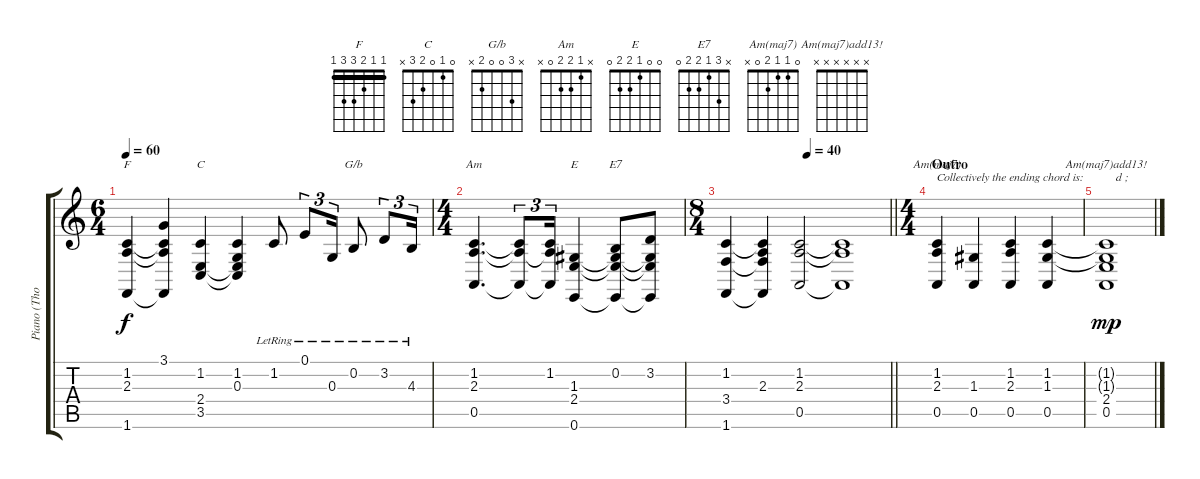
\track ("Piano (Thom Yorke)" "Piano (Tho") {instrument acousticgrandpiano}
\staff {score tabs}
\tuning (E4 B3 G3 D3 A2 E2) {hide}
\chord ("F" 1 1 2 3 3 1) {barre 1}
\chord ("C" 0 1 0 2 3 x)
\chord ("G/b" x 3 0 0 2 x)
\chord ("Am" x 1 2 2 0 x)
\chord ("E" 0 0 1 2 2 0)
\chord ("E7" x 3 1 2 2 0)
\chord ("Am(maj7)" 0 1 1 2 0 x)
\chord ("Am(maj7)add13!" x x x x x x)
\ts (6 4)
\tempo 60
\clef g2
\ks aminor
(1.2 2.3 1.6).4{ch "F" dy f} (3.1 1.2{t} 2.3{t} 1.6{t}).4 (1.2 2.4 3.5).4{ch "C"} (1.2 0.3 2.4{t} 3.5{t}).4 1.2{lr}.8 0.1{lr}.8{tu (3 2)} 0.3{lr}.16{tu (3 2) beam split} 0.2{lr}.8{ch "G/b"} 3.2{lr}.8{tu (3 2)} 4.3{lr}.16{tu (3 2)} |
\ts (4 4)
(1.2 2.3 0.5).4{d ch "Am"} (1.2{t} 2.3{t} 0.5{t}).8{tu (3 2)} (1.2 2.3{t} 0.5{t}).16{tu (3 2)} (1.3 2.4 0.6).4{ch "E"} (0.2 1.3{t} 2.4{t} 0.6{t}).8{ch "E7" beam merge} (3.2 1.3{t} 2.4{t} 0.6{t}).8 |
\ts (8 4)
\tempo (40 0.5)
\barLineRight lightlight
(1.2 3.4 1.6).4 (1.2{t} 2.3 3.4{t} 1.6{t}).4 (1.2 2.3 0.5).2 (1.2{t} 2.3{t} 0.5{t}).1 |
\ts (4 4)
\section ("" "Outro")
(1.2 2.3 0.5).4{ch "Am(maj7)" txt "Collectively the ending chord is:           d ;"} (1.3 0.5).4 (1.2 2.3 0.5).4 (1.2 1.3 0.5).4 |
(1.2{t} 1.3{t} 2.4 0.5).1{ch "Am(maj7)add13!" dy mp}
